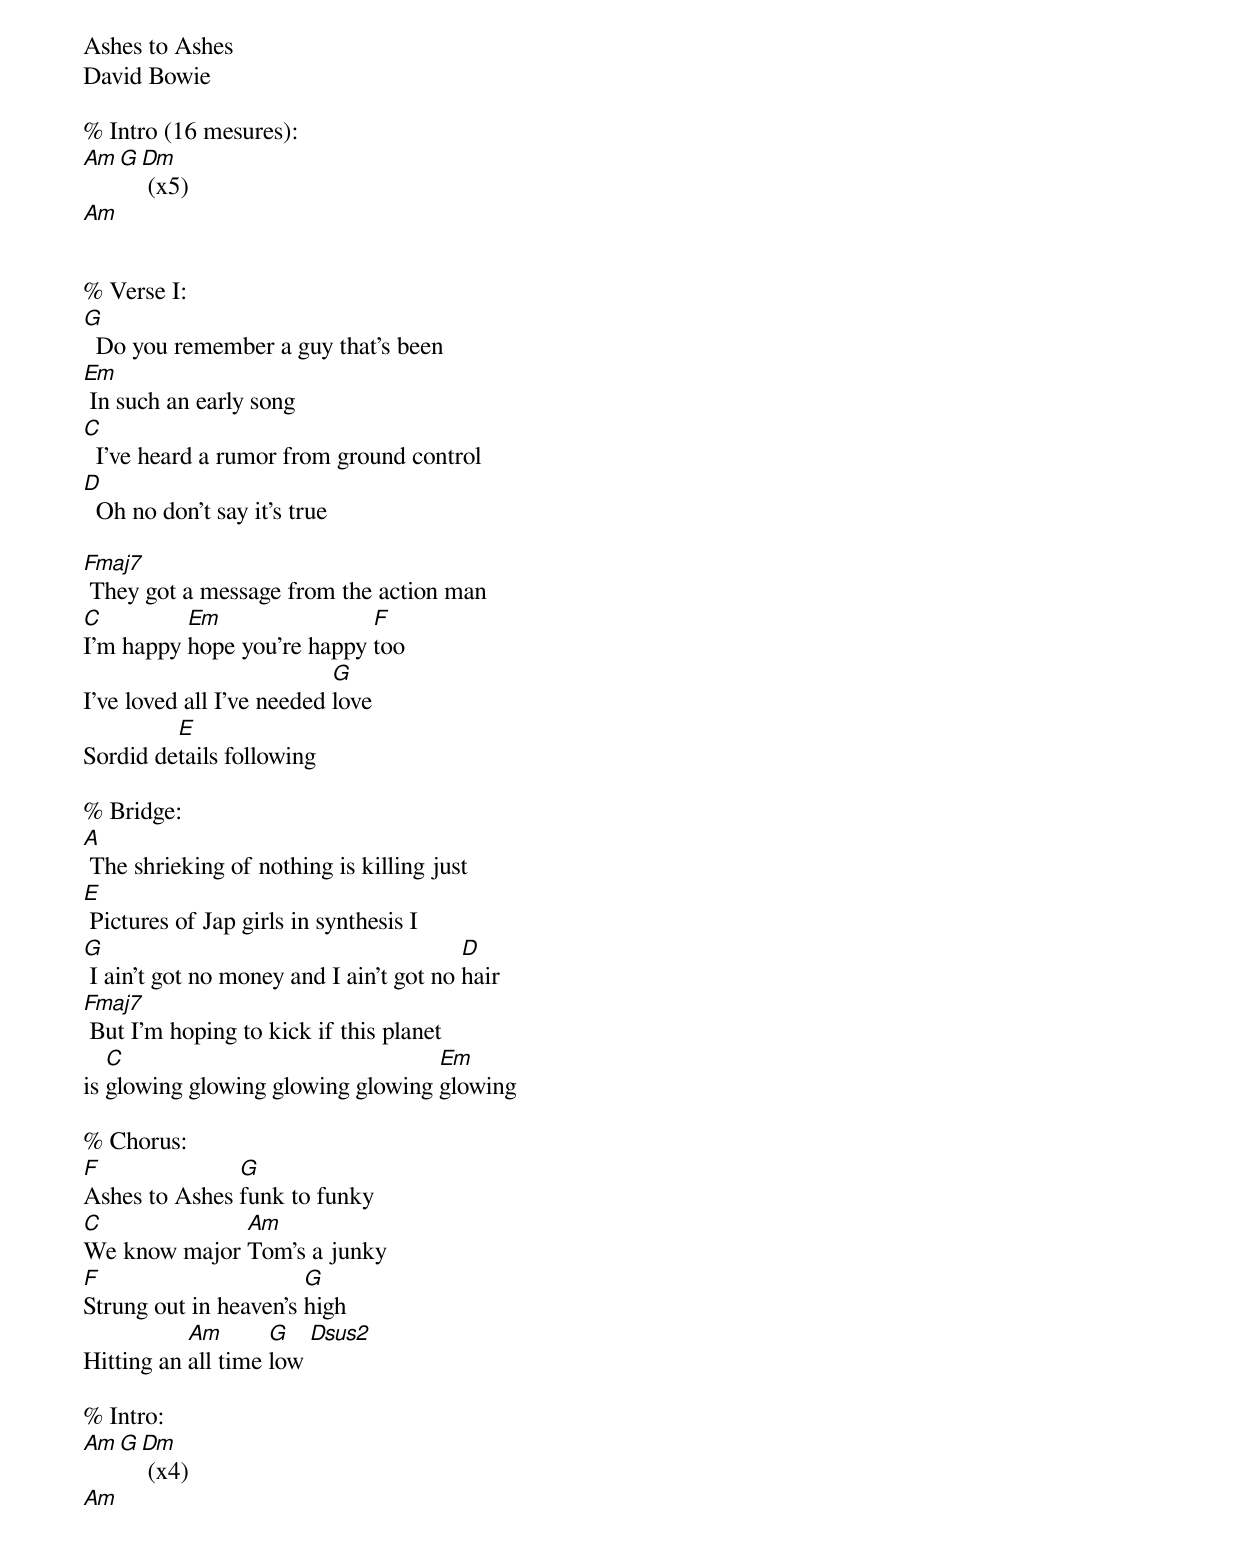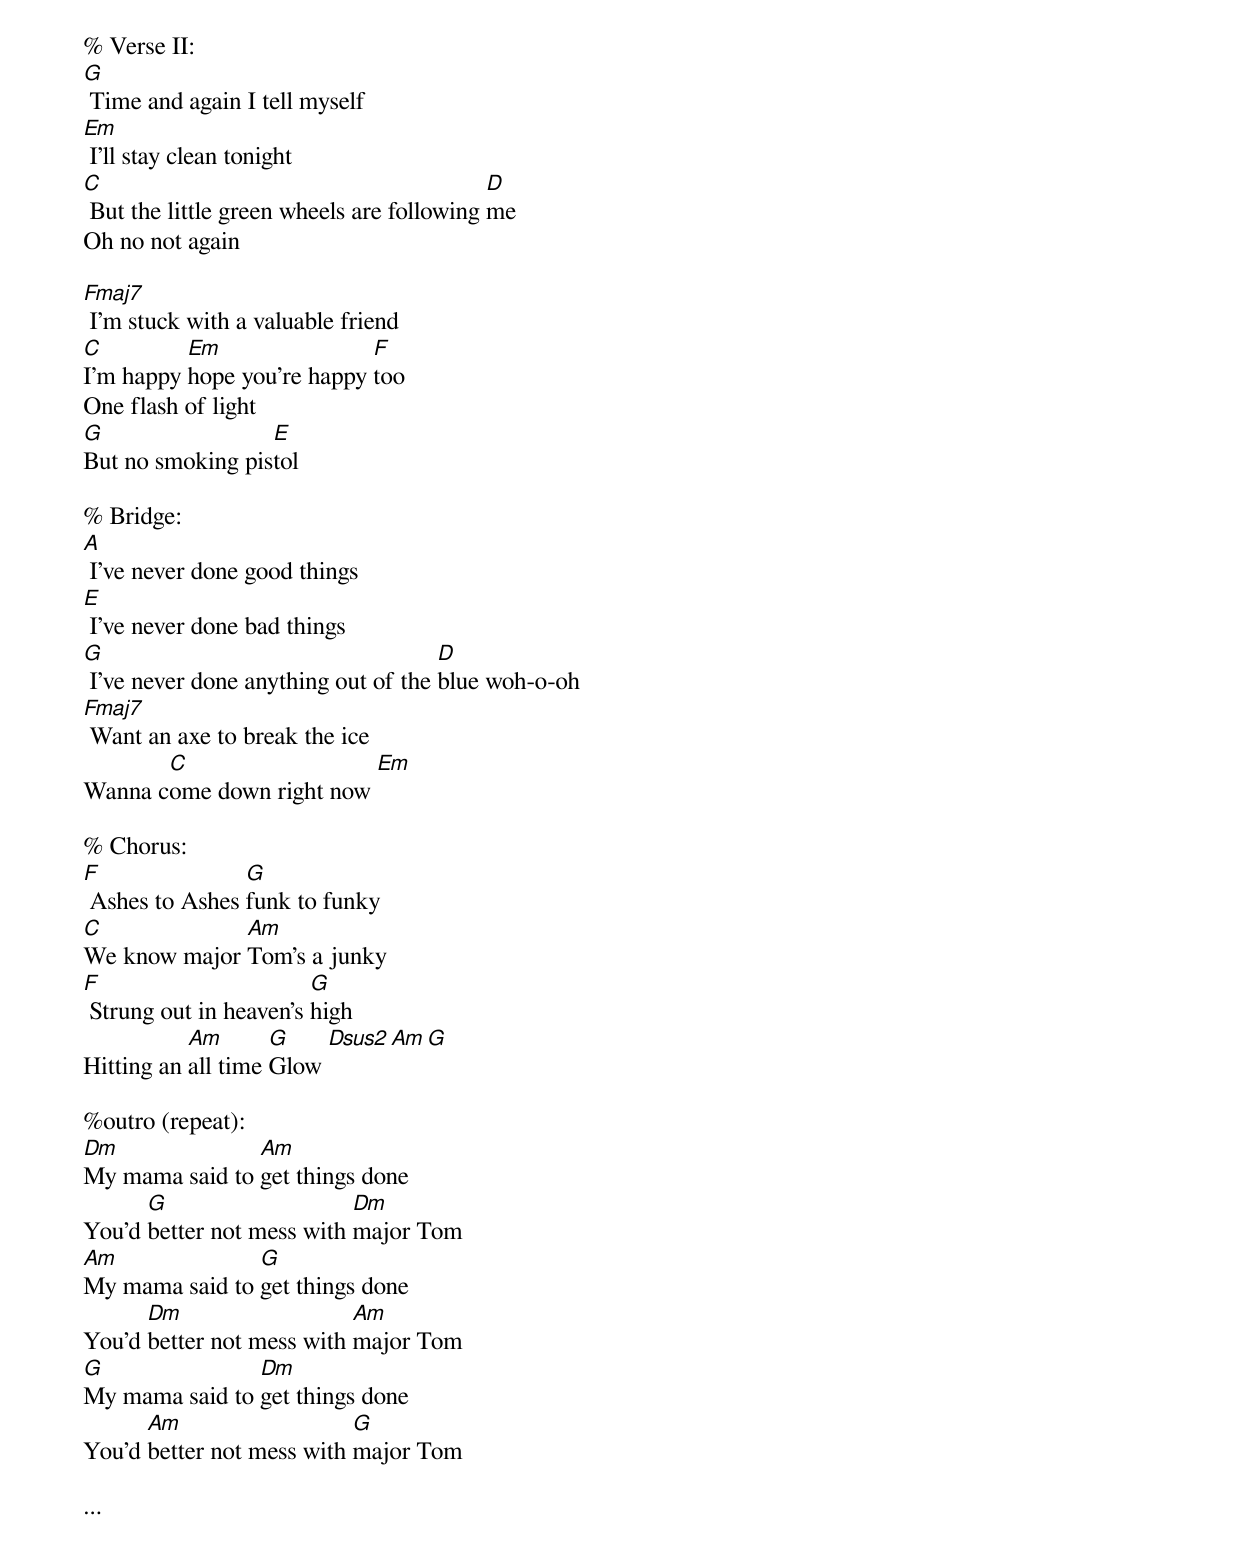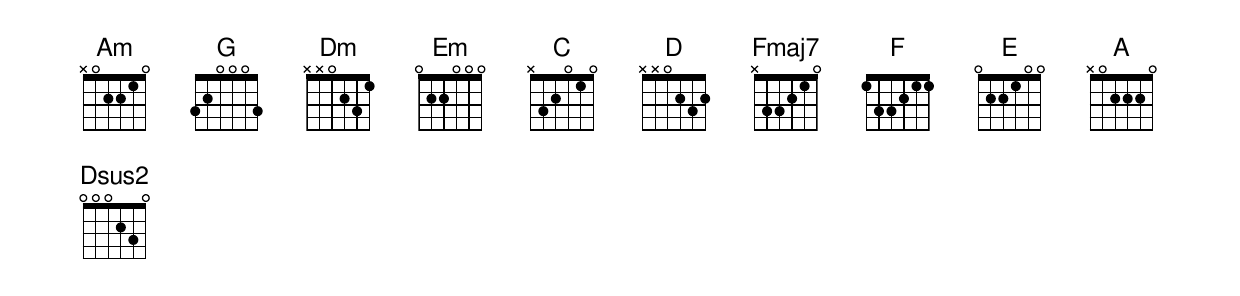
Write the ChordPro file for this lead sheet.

Ashes to Ashes
David Bowie

% Intro (16 mesures):
[Am][G][Dm] (x5)
[Am]


% Verse I:
[G]  Do you remember a guy that's been
[Em] In such an early song
[C]  I've heard a rumor from ground control
[D]  Oh no don't say it's true

[Fmaj7] They got a message from the action man
[C]I'm happy [Em]hope you're happy [F]too
I've loved all I've needed [G]love
Sordid de[E]tails following

% Bridge:
[A] The shrieking of nothing is killing just
[E] Pictures of Jap girls in synthesis I
[G] I ain't got no money and I ain't got no [D]hair
[Fmaj7] But I'm hoping to kick if this planet
is [C]glowing glowing glowing glowing [Em]glowing

% Chorus:
[F]Ashes to Ashes [G]funk to funky
[C]We know major [Am]Tom's a junky
[F]Strung out in heaven's [G]high
Hitting an [Am]all time [G]low [Dsus2]

% Intro:
[Am][G][Dm] (x4)
[Am]

% Verse II:
[G] Time and again I tell myself
[Em] I'll stay clean tonight
[C] But the little green wheels are following [D]me
Oh no not again

[Fmaj7] I'm stuck with a valuable friend
[C]I'm happy [Em]hope you're happy [F]too
One flash of light
[G]But no smoking pis[E]tol

% Bridge:
[A] I've never done good things
[E] I've never done bad things
[G] I've never done anything out of the [D]blue woh-o-oh
[Fmaj7] Want an axe to break the ice
Wanna c[C]ome down right now [Em]

% Chorus:
[F] Ashes to Ashes [G]funk to funky
[C]We know major [Am]Tom's a junky
[F] Strung out in heaven's [G]high
Hitting an [Am]all time [G]Glow [Dsus2][Am][G]

%outro (repeat):
[Dm]My mama said to [Am]get things done
You'd [G]better not mess with [Dm]major Tom
[Am]My mama said to [G]get things done
You'd [Dm]better not mess with [Am]major Tom
[G]My mama said to [Dm]get things done
You'd [Am]better not mess with [G]major Tom

...
